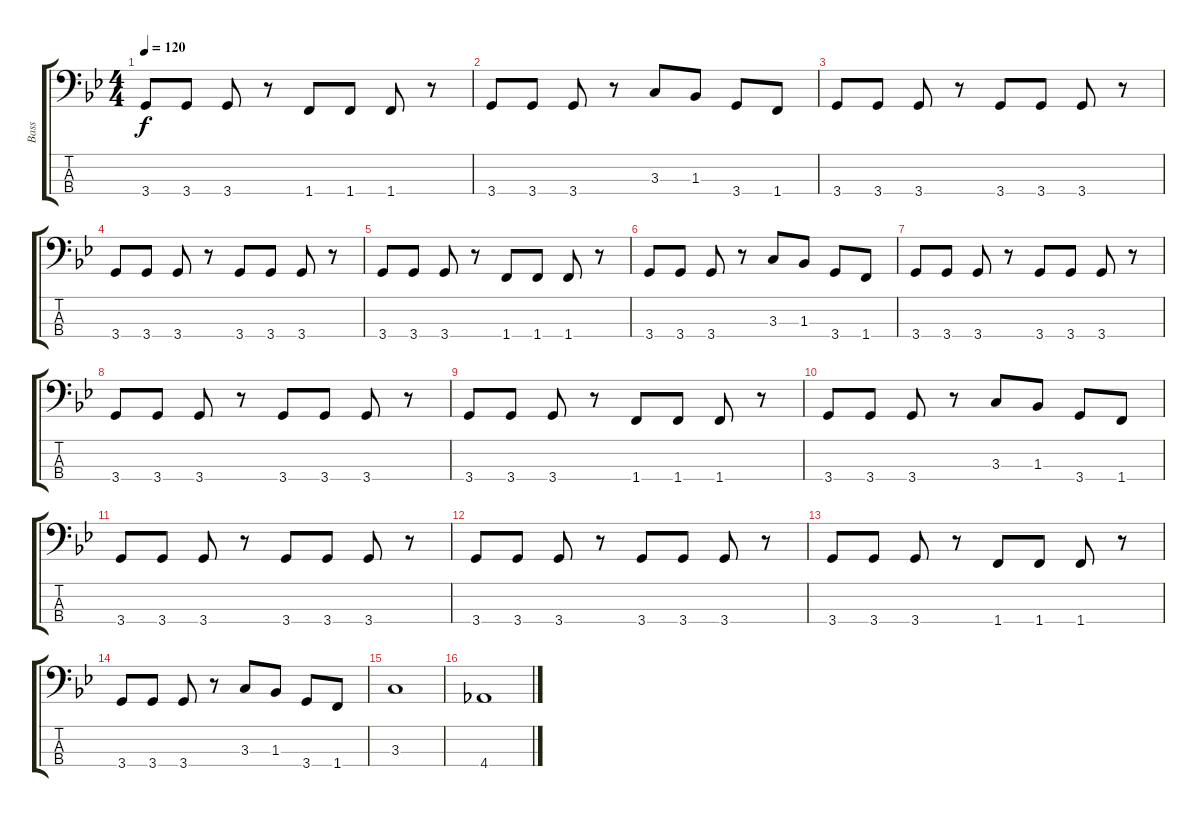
\track ("Bass" "Bass") {instrument electricbassfinger}
\staff {score tabs}
\tuning (G2 D2 A1 E1) {hide}
\ts (4 4)
\tempo 120
\clef f4
\ks bb
3.4.8{dy f} 3.4.8 3.4.8 r.8 1.4.8 1.4.8 1.4.8 r.8 |
3.4.8 3.4.8 3.4.8 r.8 3.3.8 1.3.8 3.4.8 1.4.8 |
3.4.8 3.4.8 3.4.8 r.8 3.4.8 3.4.8 3.4.8 r.8 |
3.4.8 3.4.8 3.4.8 r.8 3.4.8 3.4.8 3.4.8 r.8 |
3.4.8 3.4.8 3.4.8 r.8 1.4.8 1.4.8 1.4.8 r.8 |
3.4.8 3.4.8 3.4.8 r.8 3.3.8 1.3.8 3.4.8 1.4.8 |
3.4.8 3.4.8 3.4.8 r.8 3.4.8 3.4.8 3.4.8 r.8 |
3.4.8 3.4.8 3.4.8 r.8 3.4.8 3.4.8 3.4.8 r.8 |
3.4.8 3.4.8 3.4.8 r.8 1.4.8 1.4.8 1.4.8 r.8 |
3.4.8 3.4.8 3.4.8 r.8 3.3.8 1.3.8 3.4.8 1.4.8 |
3.4.8 3.4.8 3.4.8 r.8 3.4.8 3.4.8 3.4.8 r.8 |
3.4.8 3.4.8 3.4.8 r.8 3.4.8 3.4.8 3.4.8 r.8 |
3.4.8 3.4.8 3.4.8 r.8 1.4.8 1.4.8 1.4.8 r.8 |
3.4.8 3.4.8 3.4.8 r.8 3.3.8 1.3.8 3.4.8 1.4.8 |
3.3.1 |
4.4.1
